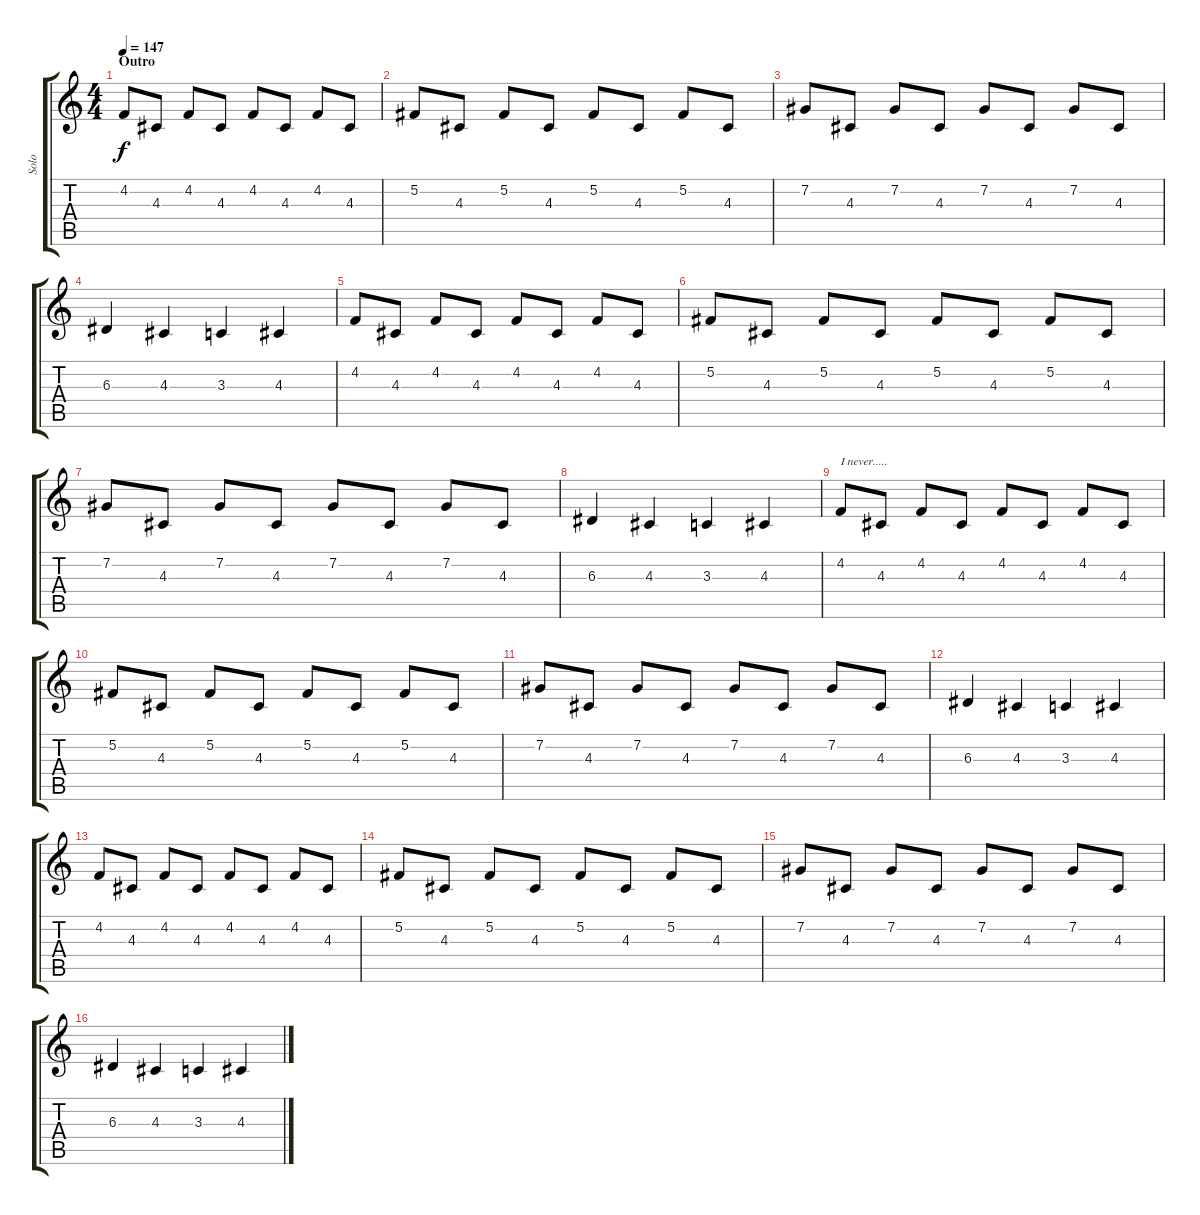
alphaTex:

\track ("Solo" "Solo") {instrument lead1square}
\staff {score tabs}
\tuning (Gb4 Db4 A3 E3 B2 Gb2) {hide}
\ts (4 4)
\section ("" "Outro")
\tempo 147
\clef g2
\ks c
4.2.8{dy f volume 10} 4.3.8 4.2.8 4.3.8 4.2.8 4.3.8 4.2.8 4.3.8 |
5.2.8 4.3.8 5.2.8 4.3.8 5.2.8 4.3.8 5.2.8 4.3.8 |
7.2.8 4.3.8 7.2.8 4.3.8 7.2.8 4.3.8 7.2.8 4.3.8 |
6.3.4 4.3.4 3.3.4 4.3.4 |
4.2.8 4.3.8 4.2.8 4.3.8 4.2.8 4.3.8 4.2.8 4.3.8 |
5.2.8 4.3.8 5.2.8 4.3.8 5.2.8 4.3.8 5.2.8 4.3.8 |
7.2.8 4.3.8 7.2.8 4.3.8 7.2.8 4.3.8 7.2.8 4.3.8 |
6.3.4 4.3.4 3.3.4 4.3.4 |
4.2.8{txt "I never....."} 4.3.8 4.2.8 4.3.8 4.2.8 4.3.8 4.2.8 4.3.8 |
5.2.8 4.3.8 5.2.8 4.3.8 5.2.8 4.3.8 5.2.8 4.3.8 |
7.2.8 4.3.8 7.2.8 4.3.8 7.2.8 4.3.8 7.2.8 4.3.8 |
6.3.4 4.3.4 3.3.4 4.3.4 |
4.2.8 4.3.8 4.2.8 4.3.8 4.2.8 4.3.8 4.2.8 4.3.8 |
5.2.8 4.3.8 5.2.8 4.3.8 5.2.8 4.3.8 5.2.8 4.3.8 |
7.2.8 4.3.8 7.2.8 4.3.8 7.2.8 4.3.8 7.2.8 4.3.8 |
6.3.4 4.3.4 3.3.4 4.3.4
